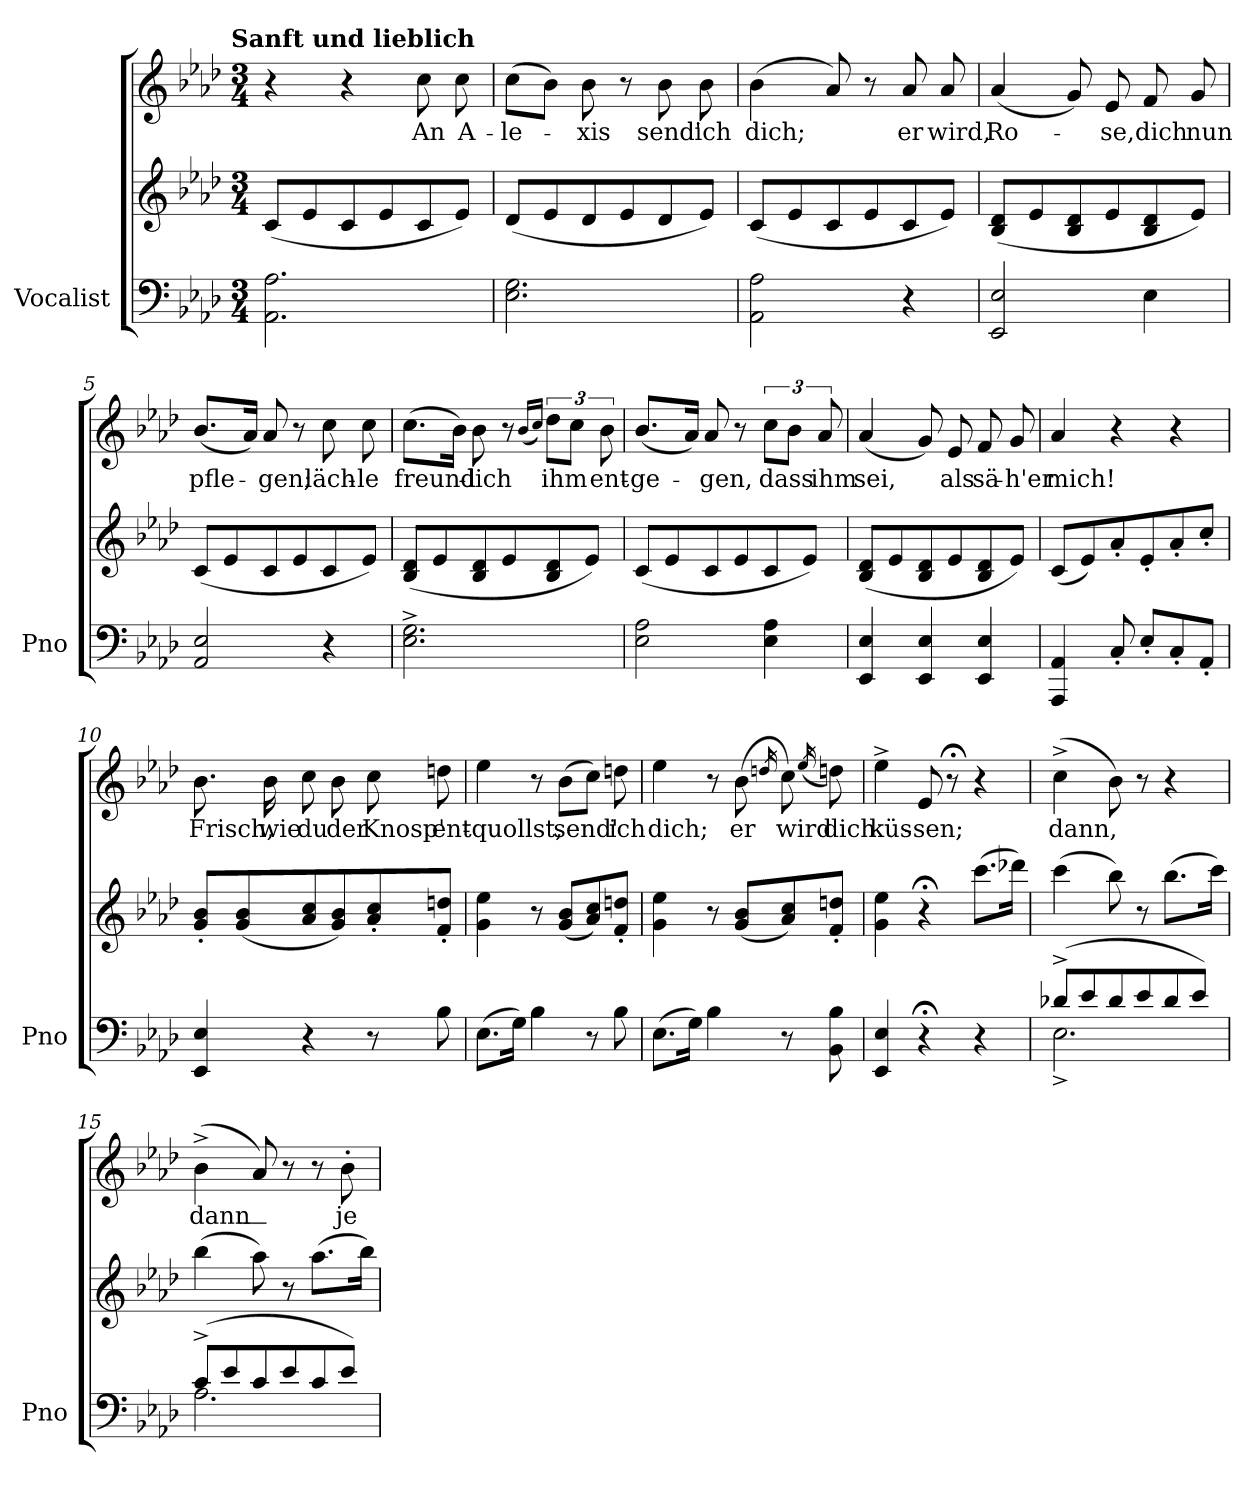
**kern	**kern	**kern	**text
*part1	*part1	*part1	*part1
*staff3	*staff2	*staff1	*staff1
*I"Vocalist	*	*	*
*I'Pno	*	*	*
*clefF4	*clefG2	*clefG2	*
*k[b-e-a-d-]	*k[b-e-a-d-]	*k[b-e-a-d-]	*
*A-:	*A-:	*A-:	*
!!LO:TX:omd:t=Sanft und lieblich
*M3/4	*M3/4	*M3/4	*
*MM100	*MM100	*MM100	*
=1	=1	=1	=1
2.AA-\ 2.A-\	(8c/L	4r	.
.	8e-/	.	.
.	8c/	4r	.
.	8e-/	.	.
.	8c/	8cc\	An
.	8e-/J)	8cc\	A-
=2	=2	=2	=2
2.E-\ 2.G\	(8d-/L	(8cc\L	-le-
.	8e-/	8b-\J)	.
.	8d-/	8b-\	-xis
.	8e-/	8r	.
.	8d-/	8b-\	send'
.	8e-/J)	8b-\	ich
=3	=3	=3	=3
2AA-\ 2A-\	(8c/L	(4b-\	dich;
.	8e-/	.	.
.	8c/	8a-/)	.
.	8e-/	8r	.
4r	8c/	8a-/	er
.	8e-/J)	8a-/	wird,
=4	=4	=4	=4
2EE-/ 2E-/	(8B-/ 8d-/L	(4a-/	Ro-
.	8e-/	.	.
.	8B-/ 8d-/	8g/)	.
.	8e-/	8e-/	se,
4E-\	8B-/ 8d-/	8f/	dich
.	8e-/J)	8g/	nun
=5	=5	=5	=5
2AA-/ 2E-/	(8c/L	(8.b-/L	pfle-
.	8e-/	.	.
.	.	16a-/Jk)	.
.	8c/	8a-/	-gen;
.	8e-/	8r	.
4r	8c/	8cc\	läch-
.	8e-/J)	8cc\	-le
=6	=6	=6	=6
2.E-^\ 2.G^\	(8B-/ 8d-/L	(8.cc\L	freund-
.	8e-/	.	.
.	.	16b-\Jk)	.
.	8B-/ 8d-/	8b-\	-lich
.	8e-/	8r	.
.	.	(16qb-/LL	.
.	.	16qcc/JJ)	.
.	8B-/ 8d-/	12dd-\L	ihm
.	.	12cc\J	.
.	8e-/J)	.	.
.	.	12b-\	ent-
=7	=7	=7	=7
2E-\ 2A-\	(8c/L	(8.b-/L	-ge-
.	8e-/	.	.
.	.	16a-/Jk)	.
.	8c/	8a-/	-gen,
.	8e-/	8r	.
4E-\ 4A-\	8c/	12cc\L	dass
.	.	12b-\J	.
.	8e-/J)	.	.
.	.	12a-/	ihm
=8	=8	=8	=8
4EE-/ 4E-/	(8B-/ 8d-/L	(4a-/	sei,
.	8e-/	.	.
4EE-/ 4E-/	8B-/ 8d-/	8g/)	.
.	8e-/	8e-/	als
4EE-/ 4E-/	8B-/ 8d-/	8f/	sä-
.	8e-/J)	8g/	-h'er
=9	=9	=9	=9
4AAA-/ 4AA-/	(8c/L	4a-/	mich!
.	8e-/)	.	.
8C'/	8a-'/	4r	.
8E-'/L	8e-'/	.	.
8C'/	8a-'/	4r	.
8AA-'/J	8cc'/J	.	.
=10	=10	=10	=10
4EE-/ 4E-/	8g'/ 8b-'/L	8.b-\	Frisch,
.	(8g/ 8b-/	.	.
.	.	16b-\	wie
4r	8a-/ 8cc/	8cc\	du
.	8g/ 8b-/)	8b-\	der
8r	8a-'/ 8cc'/	8cc\	Knosp'
8B-\	8f'/ 8ddn'/J	8ddn\	ent-
=11	=11	=11	=11
(8.E-\L	4g\ 4ee-\	4ee-\	-quollst,
16G\Jk)	.	.	.
4B-\	8r	8r	.
.	(8g/ 8b-/L	(8b-\L	send'
8r	8a-/ 8cc/)	8cc\J)	.
8B-\	8f'/ 8ddn'/J	8ddn\	ich
=12	=12	=12	=12
(8.E-\L	4g\ 4ee-\	4ee-\	dich;
16G\Jk)	.	.	.
4B-\	8r	8r	.
.	(8g/ 8b-/L	(8b-\	er
.	.	16qddn/	.
8r	8a-/ 8cc/)	8cc\)	wird
.	.	(16qee-/	.
8BB-\ 8B-\	8f'/ 8ddn'/J	8ddn\)	dich
=13	=13	=13	=13
4EE-/ 4E-/	4g\ 4ee-\	4ee-^\	küs-
4r;<	4r;<	8e-/	-sen;
.	.	8r;<	.
4r	(8.ccc\L	4r	.
.	16ddd-X\Jk)	.	.
=14	=14	=14	=14
*^	*	*	*
(8d-X^/L	2.E-^\	(4ccc\	(4cc^\	dann,
8e-/	.	.	.	.
8d-/	.	8bb-\)	8b-\)	.
8e-/	.	8r	8r	.
8d-/	.	(8.bb-\L	4r	.
8e-/J)	.	.	.	.
.	.	16ccc\Jk)	.	.
=15	=15	=15	=15	=15
(8c^/L	2.A-\	(4bb-\	(4b-^\	dann_
8e-/	.	.	.	.
8c/	.	8aa-\)	8a-/)	.
8e-/	.	8r	8r	.
8c/	.	(8.aa-\L	8r	.
8e-/J)	.	.	8b-'\	je
.	.	16bb-\Jk)	.	.
*v	*v	*	*	*
=	=	=	=
*-	*-	*-	*-
